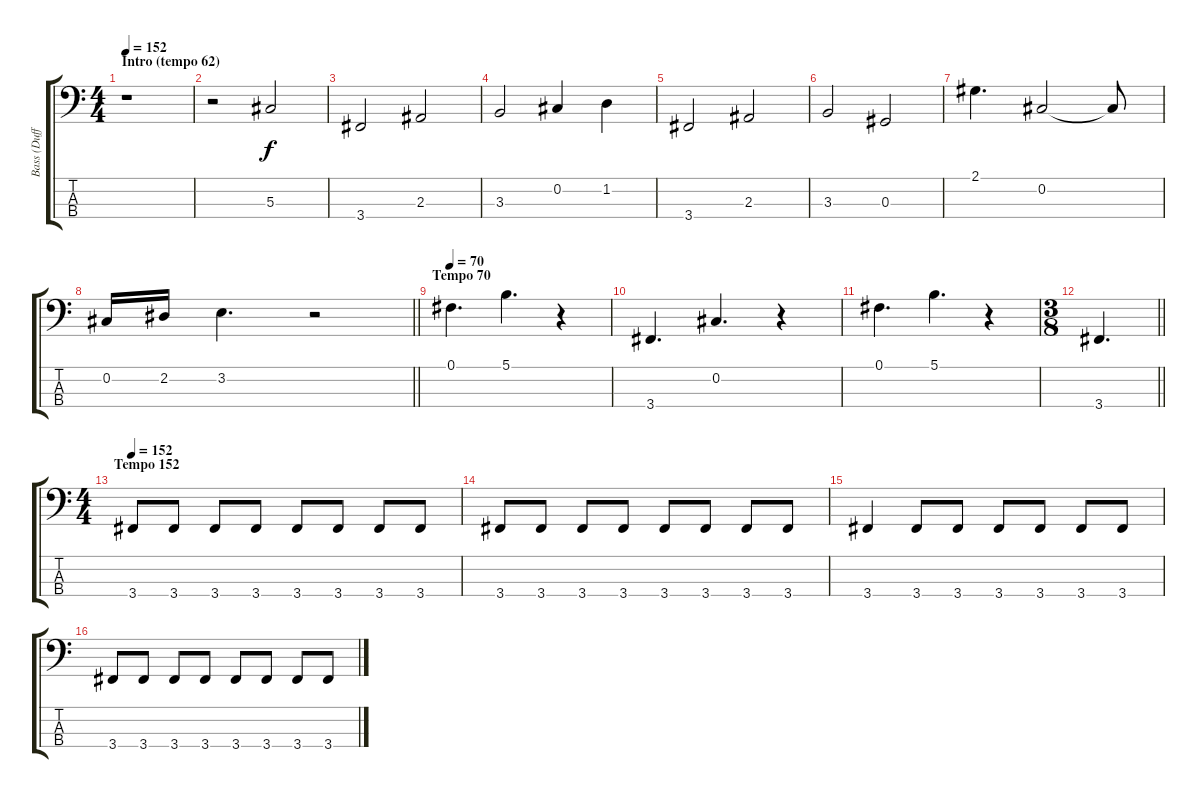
\track ("Bass (Duff)" "Bass (Duff") {instrument electricbasspick}
\staff {score tabs}
\tuning (Gb2 Db2 Ab1 Eb1) {hide}
\ts (4 4)
\section ("" "Intro (tempo 62)")
\tempo 152
\tempo 62
\tempo 152
\clef f4
\ks c
r.1{dy f instrument electricbasspick} |
r.2 5.3.2 |
3.4.2 2.3.2 |
3.3.2 0.2.4 1.2.4 |
3.4.2 2.3.2 |
3.3.2 0.3.2 |
2.1.4{d} 0.2.2 0.2{t}.8 |
\barLineRight lightlight
0.2.16 2.2.16 3.2.4{d} r.2 |
\section ("" "Tempo 70")
\tempo 70
0.1.4{d} 5.1.4{d} r.4 |
3.4.4{d} 0.2.4{d} r.4 |
0.1.4{d} 5.1.4{d} r.4 |
\ts (3 8)
\barLineRight lightlight
3.4.4{d} |
\ts (4 4)
\section ("" "Tempo 152")
\tempo 152
3.4.8 3.4.8 3.4.8 3.4.8 3.4.8 3.4.8 3.4.8 3.4.8 |
3.4.8 3.4.8 3.4.8 3.4.8 3.4.8 3.4.8 3.4.8 3.4.8 |
3.4.4 3.4.8 3.4.8 3.4.8 3.4.8 3.4.8 3.4.8 |
3.4.8 3.4.8 3.4.8 3.4.8 3.4.8 3.4.8 3.4.8 3.4.8
